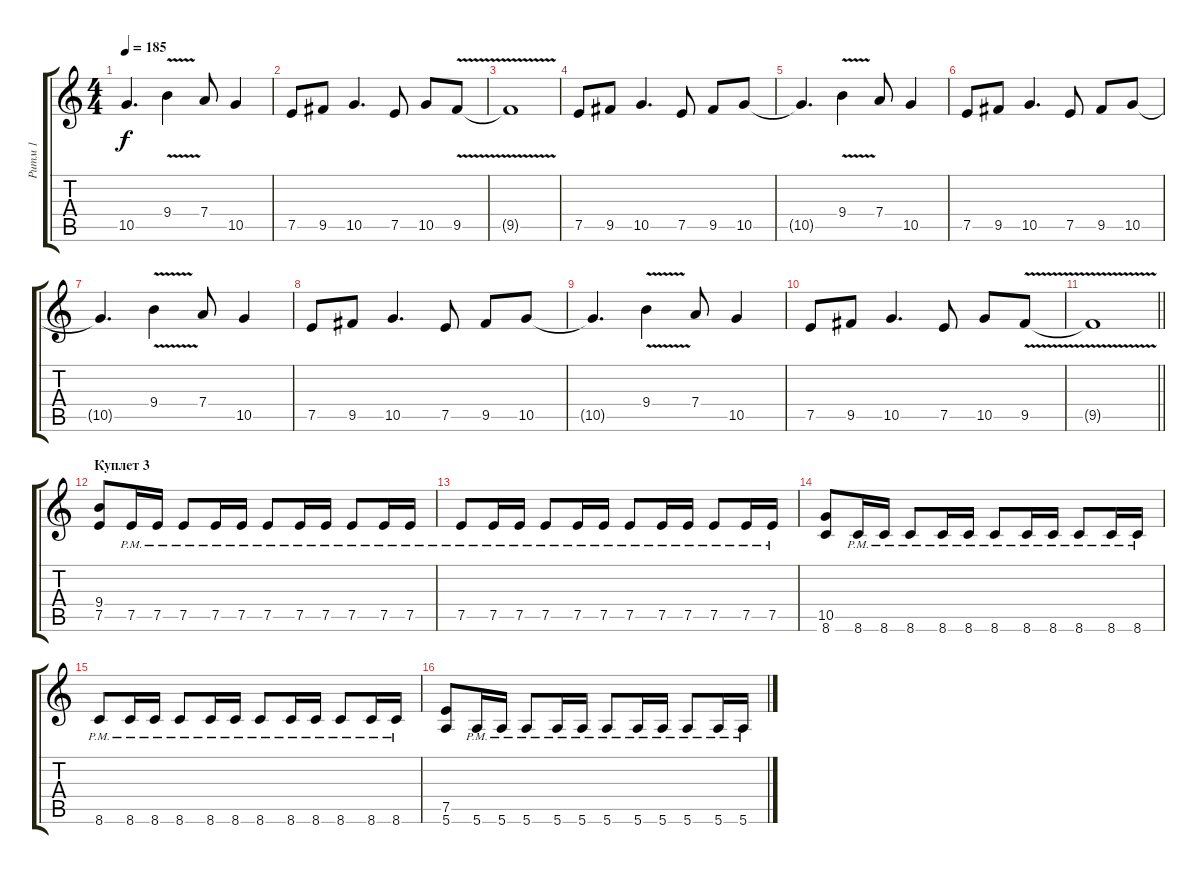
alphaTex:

\track ("Ритм 1" "Ритм 1") {instrument distortionguitar}
\staff {score tabs}
\tuning (E4 B3 G3 D3 A2 E2) {hide}
\ts (4 4)
\tempo 185
\clef g2
\ks c
10.5{t}.4{d dy f} 9.4{v}.4 7.4.8 10.5.4 |
7.5.8 9.5.8 10.5.4{d} 7.5.8 10.5.8 9.5{v}.8 |
9.5{t}.1 |
7.5.8 9.5.8 10.5.4{d} 7.5.8 9.5.8 10.5.8 |
10.5{t}.4{d} 9.4{v}.4 7.4.8 10.5.4 |
7.5.8 9.5.8 10.5.4{d} 7.5.8 9.5.8 10.5.8 |
10.5{t}.4{d} 9.4{v}.4 7.4.8 10.5.4 |
7.5.8 9.5.8 10.5.4{d} 7.5.8 9.5.8 10.5.8 |
10.5{t}.4{d} 9.4{v}.4 7.4.8 10.5.4 |
7.5.8 9.5.8 10.5.4{d} 7.5.8 10.5.8 9.5{v}.8 |
\barLineRight lightlight
9.5{t}.1 |
\section ("" "Куплет 3")
(9.4 7.5).8 7.5{pm}.16 7.5{pm}.16 7.5{pm}.8 7.5{pm}.16 7.5{pm}.16 7.5{pm}.8 7.5{pm}.16 7.5{pm}.16 7.5{pm}.8 7.5{pm}.16 7.5{pm}.16 |
7.5{pm}.8 7.5{pm}.16 7.5{pm}.16 7.5{pm}.8 7.5{pm}.16 7.5{pm}.16 7.5{pm}.8 7.5{pm}.16 7.5{pm}.16 7.5{pm}.8 7.5{pm}.16 7.5{pm}.16 |
(10.5 8.6).8 8.6{pm}.16 8.6{pm}.16 8.6{pm}.8 8.6{pm}.16 8.6{pm}.16 8.6{pm}.8 8.6{pm}.16 8.6{pm}.16 8.6{pm}.8 8.6{pm}.16 8.6{pm}.16 |
8.6{pm}.8 8.6{pm}.16 8.6{pm}.16 8.6{pm}.8 8.6{pm}.16 8.6{pm}.16 8.6{pm}.8 8.6{pm}.16 8.6{pm}.16 8.6{pm}.8 8.6{pm}.16 8.6{pm}.16 |
(7.5 5.6).8 5.6{pm}.16 5.6{pm}.16 5.6{pm}.8 5.6{pm}.16 5.6{pm}.16 5.6{pm}.8 5.6{pm}.16 5.6{pm}.16 5.6{pm}.8 5.6{pm}.16 5.6{pm}.16
